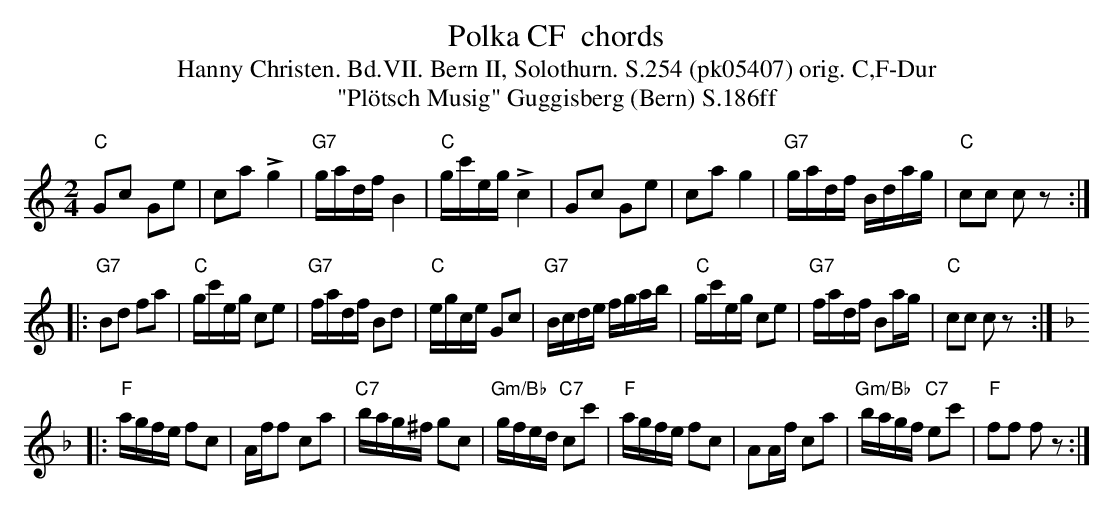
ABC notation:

X:1
T: Polka CF  chords
T:Hanny Christen. Bd.VII. Bern II, Solothurn. S.254 (pk05407) orig. C,F-Dur
T: "Pl\"otsch Musig" Guggisberg (Bern) S.186ff
M:2/4
L:1/16
K:C %%MIDI gchordon
"C"G2c2 G2e2 | c2a2 +>+g4 | "G7"gadf B4 | "C"gc'eg +>+c4 | G2c2 G2e2 | c2a2 ">"g4 | "G7"gadf Bdag | "C"c2c2 c2z2 ::
"G7"B2d2 f2a2 | "C"gc'eg c2e2 | "G7"fadf B2d2 | "C"egce G2c2 | "G7"Bcde fgab | "C"gc'eg c2e2 | "G7"fadf B2ag | "C"c2c2 c2z2 :: [K:F]
"F"agfe f2c2 | Aff2  c2a2 | "C7"bag^f g2c2 | "Gm/Bb"gfed "C7"c2c'2 | "F"agfe f2c2 | A2Af c2a2 | "Gm/Bb"bagf "C7"e2c'2 | "F"f2f2 f2z2 :|
